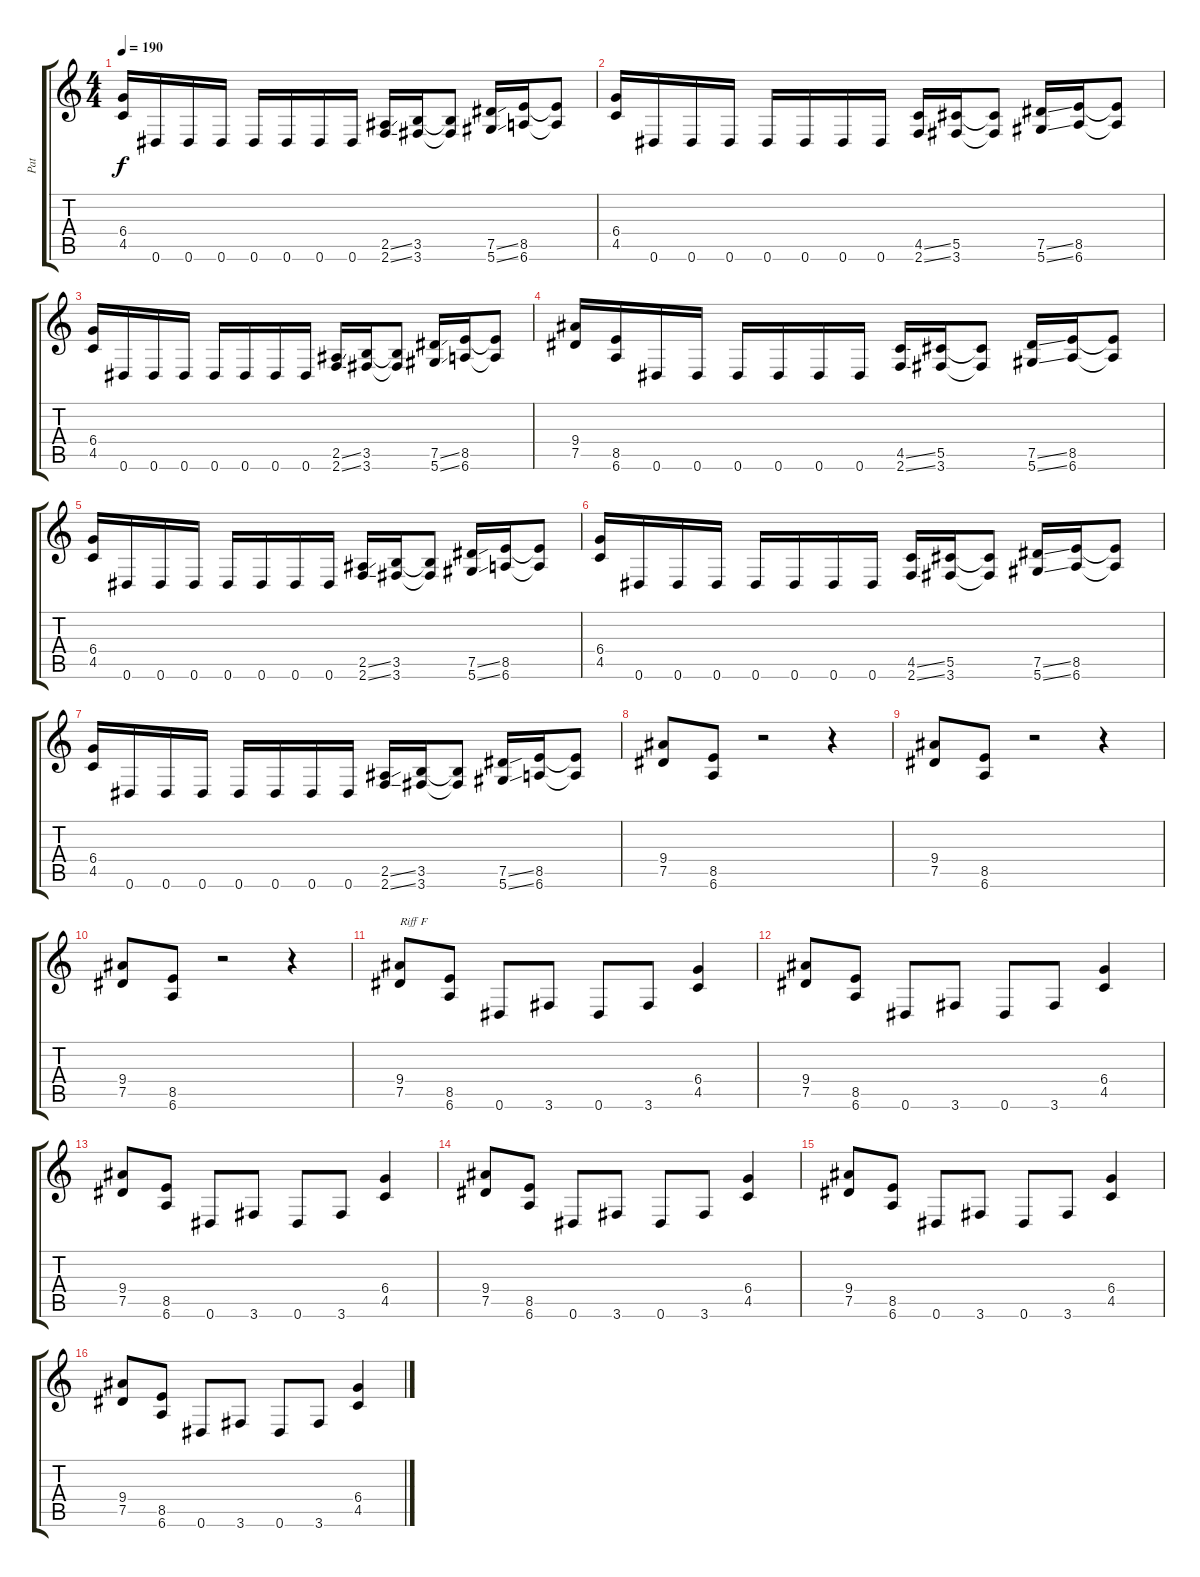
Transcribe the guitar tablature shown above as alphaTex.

\track ("Pat" "Pat") {instrument distortionguitar}
\staff {score tabs}
\tuning (Eb4 Bb3 Gb3 Db3 Ab2 Eb2) {hide}
\ts (4 4)
\tempo 190
\clef g2
\ks c
(6.4 4.5).16{dy f} 0.6.16 0.6.16 0.6.16 0.6.16 0.6.16 0.6.16 0.6.16 (2.5{ss} 2.6{ss}).16 (3.5 3.6).16 (3.5{t} 3.6{t}).8 (7.5{ss} 5.6{ss}).16 (8.5 6.6).16 (8.5{t} 6.6{t}).8 |
(6.4 4.5).16 0.6.16 0.6.16 0.6.16 0.6.16 0.6.16 0.6.16 0.6.16 (4.5{ss} 2.6{ss}).16 (5.5 3.6).16 (5.5{t} 3.6{t}).8 (7.5{ss} 5.6{ss}).16 (8.5 6.6).16 (8.5{t} 6.6{t}).8 |
(6.4 4.5).16 0.6.16 0.6.16 0.6.16 0.6.16 0.6.16 0.6.16 0.6.16 (2.5{ss} 2.6{ss}).16 (3.5 3.6).16 (3.5{t} 3.6{t}).8 (7.5{ss} 5.6{ss}).16 (8.5 6.6).16 (8.5{t} 6.6{t}).8 |
(9.4 7.5).16 (8.5 6.6).16 0.6.16 0.6.16 0.6.16 0.6.16 0.6.16 0.6.16 (4.5{ss} 2.6{ss}).16 (5.5 3.6).16 (5.5{t} 3.6{t}).8 (7.5{ss} 5.6{ss}).16 (8.5 6.6).16 (8.5{t} 6.6{t}).8 |
(6.4 4.5).16 0.6.16 0.6.16 0.6.16 0.6.16 0.6.16 0.6.16 0.6.16 (2.5{ss} 2.6{ss}).16 (3.5 3.6).16 (3.5{t} 3.6{t}).8 (7.5{ss} 5.6{ss}).16 (8.5 6.6).16 (8.5{t} 6.6{t}).8 |
(6.4 4.5).16 0.6.16 0.6.16 0.6.16 0.6.16 0.6.16 0.6.16 0.6.16 (4.5{ss} 2.6{ss}).16 (5.5 3.6).16 (5.5{t} 3.6{t}).8 (7.5{ss} 5.6{ss}).16 (8.5 6.6).16 (8.5{t} 6.6{t}).8 |
(6.4 4.5).16 0.6.16 0.6.16 0.6.16 0.6.16 0.6.16 0.6.16 0.6.16 (2.5{ss} 2.6{ss}).16 (3.5 3.6).16 (3.5{t} 3.6{t}).8 (7.5{ss} 5.6{ss}).16 (8.5 6.6).16 (8.5{t} 6.6{t}).8 |
(9.4 7.5).8 (8.5 6.6).8 r.2 r.4 |
(9.4 7.5).8 (8.5 6.6).8 r.2 r.4 |
(9.4 7.5).8 (8.5 6.6).8 r.2 r.4 |
(9.4 7.5).8{txt "Riff F"} (8.5 6.6).8 0.6.8 3.6.8 0.6.8 3.6.8 (6.4 4.5).4 |
(9.4 7.5).8 (8.5 6.6).8 0.6.8 3.6.8 0.6.8 3.6.8 (6.4 4.5).4 |
(9.4 7.5).8 (8.5 6.6).8 0.6.8 3.6.8 0.6.8 3.6.8 (6.4 4.5).4 |
(9.4 7.5).8 (8.5 6.6).8 0.6.8 3.6.8 0.6.8 3.6.8 (6.4 4.5).4 |
(9.4 7.5).8 (8.5 6.6).8 0.6.8 3.6.8 0.6.8 3.6.8 (6.4 4.5).4 |
(9.4 7.5).8 (8.5 6.6).8 0.6.8 3.6.8 0.6.8 3.6.8 (6.4 4.5).4
